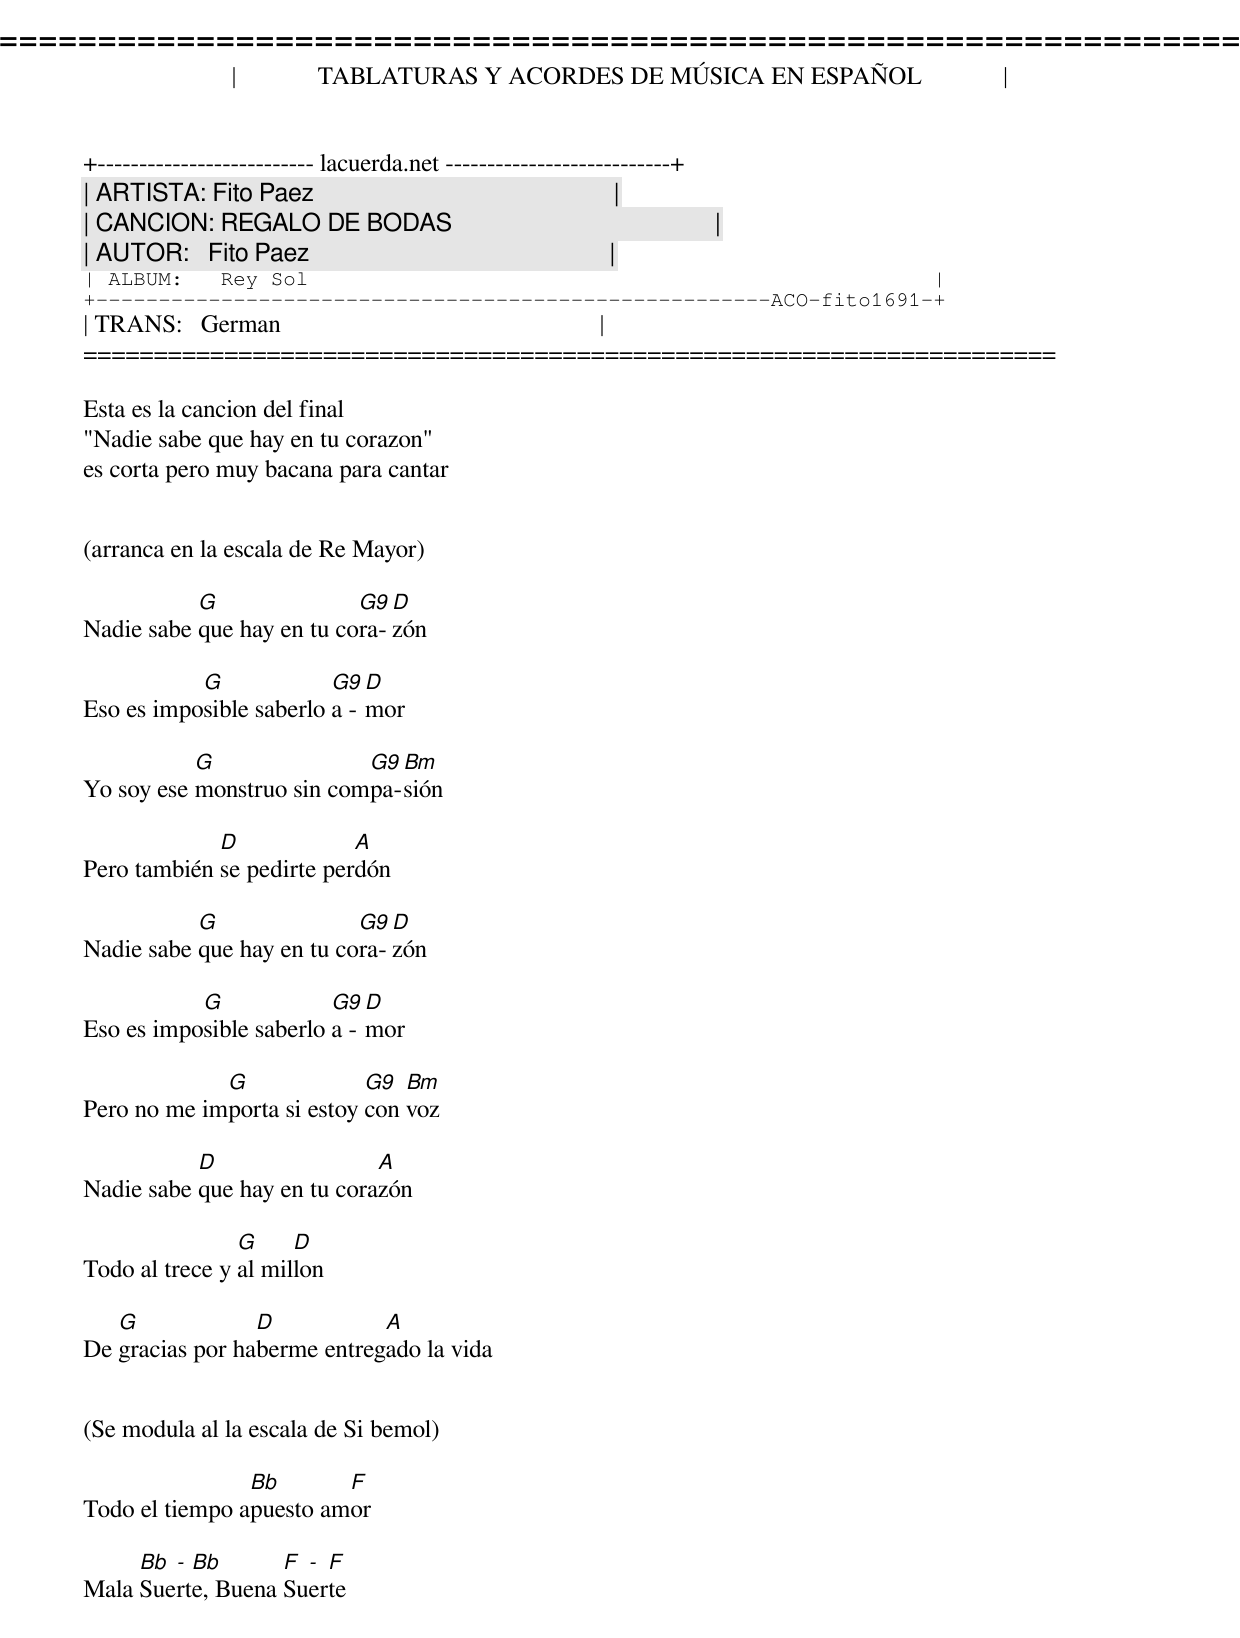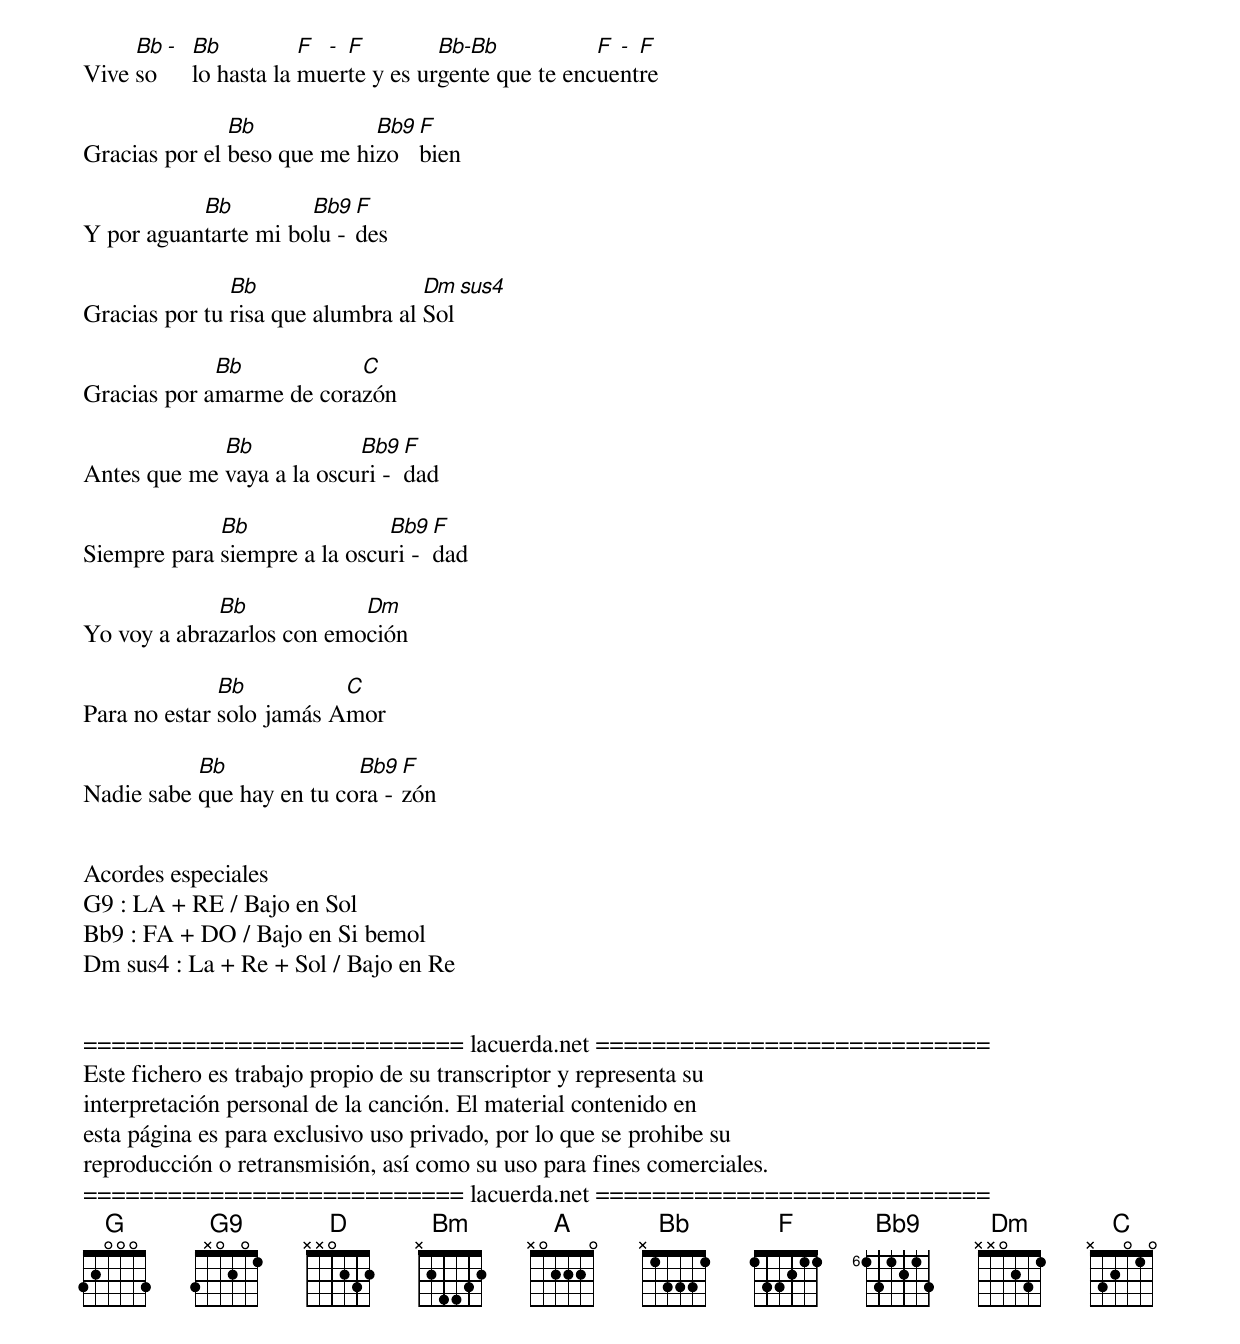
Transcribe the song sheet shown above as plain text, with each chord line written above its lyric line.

=====================================================================
|             TABLATURAS Y ACORDES DE MÚSICA EN ESPAÑOL             |
+-------------------------- lacuerda.net ---------------------------+
| ARTISTA: Fito Paez                                                |
| CANCION: REGALO DE BODAS                                          |
| AUTOR:   Fito Paez                                                |
| ALBUM:   Rey Sol                                                  |
+------------------------------------------------------ACO-fito1691-+
| TRANS:   German                                                   |
=====================================================================

Esta es la cancion del final
"Nadie sabe que hay en tu corazon"
es corta pero muy bacana para cantar


(arranca en la escala de Re Mayor)

           G               G9 D
Nadie sabe que hay en tu cora-zón

           G             G9  D
Eso es imposible saberlo a - mor

           G               G9 Bm
Yo soy ese monstruo sin compa-sión

             D             A
Pero también se pedirte perdón

           G               G9 D
Nadie sabe que hay en tu cora-zón

           G             G9  D
Eso es imposible saberlo a - mor

             G              G9  Bm
Pero no me importa si estoy con voz

           D                 A
Nadie sabe que hay en tu corazón

                G     D
Todo al trece y al millon

   G             D           A
De gracias por haberme entregado la vida


(Se modula al la escala de Si bemol)

                Bb       F
Todo el tiempo apuesto amor

     Bb - Bb       F - F
Mala Suerte, Buena Suerte

     Bb - Bb          F - F         Bb-Bb           F - F
Vive so   lo hasta la muerte y es urgente que te encuentre

               Bb            Bb9  F
Gracias por el beso que me hizo   bien

           Bb         Bb9  F
Y por aguantarte mi bolu - des

               Bb                  Dm sus4
Gracias por tu risa que alumbra al Sol

             Bb           C
Gracias por amarme de corazón

             Bb            Bb9  F
Antes que me vaya a la oscuri - dad

             Bb               Bb9  F
Siempre para siempre a la oscuri - dad

             Bb            Dm
Yo voy a abrazarlos con emoción

              Bb          C
Para no estar solo jamás Amor

           Bb              Bb9 F
Nadie sabe que hay en tu cora -zón


Acordes especiales
G9 : LA + RE / Bajo en Sol
Bb9 : FA + DO / Bajo en Si bemol
Dm sus4 : La + Re + Sol / Bajo en Re


=========================== lacuerda.net ============================
Este fichero es trabajo propio de su transcriptor y representa su
interpretación personal de la canción. El material contenido en
esta página es para exclusivo uso privado, por lo que se prohibe su
reproducción o retransmisión, así como su uso para fines comerciales.
=========================== lacuerda.net ============================
